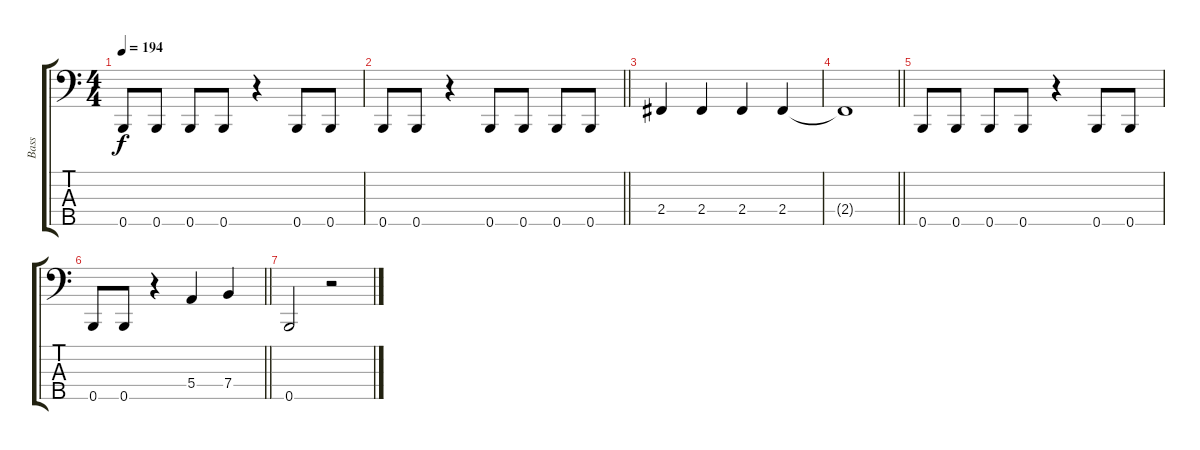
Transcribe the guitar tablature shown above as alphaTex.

\track ("Bass" "Bass") {instrument electricbasspick}
\staff {score tabs}
\tuning (G2 D2 A1 E1 B0) {hide}
\ts (4 4)
\tempo 194
\clef f4
\ks c
0.5.8{dy f} 0.5.8 0.5.8 0.5.8 r.4 0.5.8 0.5.8 |
\barLineRight lightlight
0.5.8 0.5.8 r.4 0.5.8 0.5.8 0.5.8 0.5.8 |
2.4.4 2.4.4 2.4.4 2.4.4 |
\barLineRight lightlight
2.4{t}.1 |
0.5.8 0.5.8 0.5.8 0.5.8 r.4 0.5.8 0.5.8 |
\barLineRight lightlight
0.5.8 0.5.8 r.4 5.4.4 7.4.4 |
0.5.2 r.2
